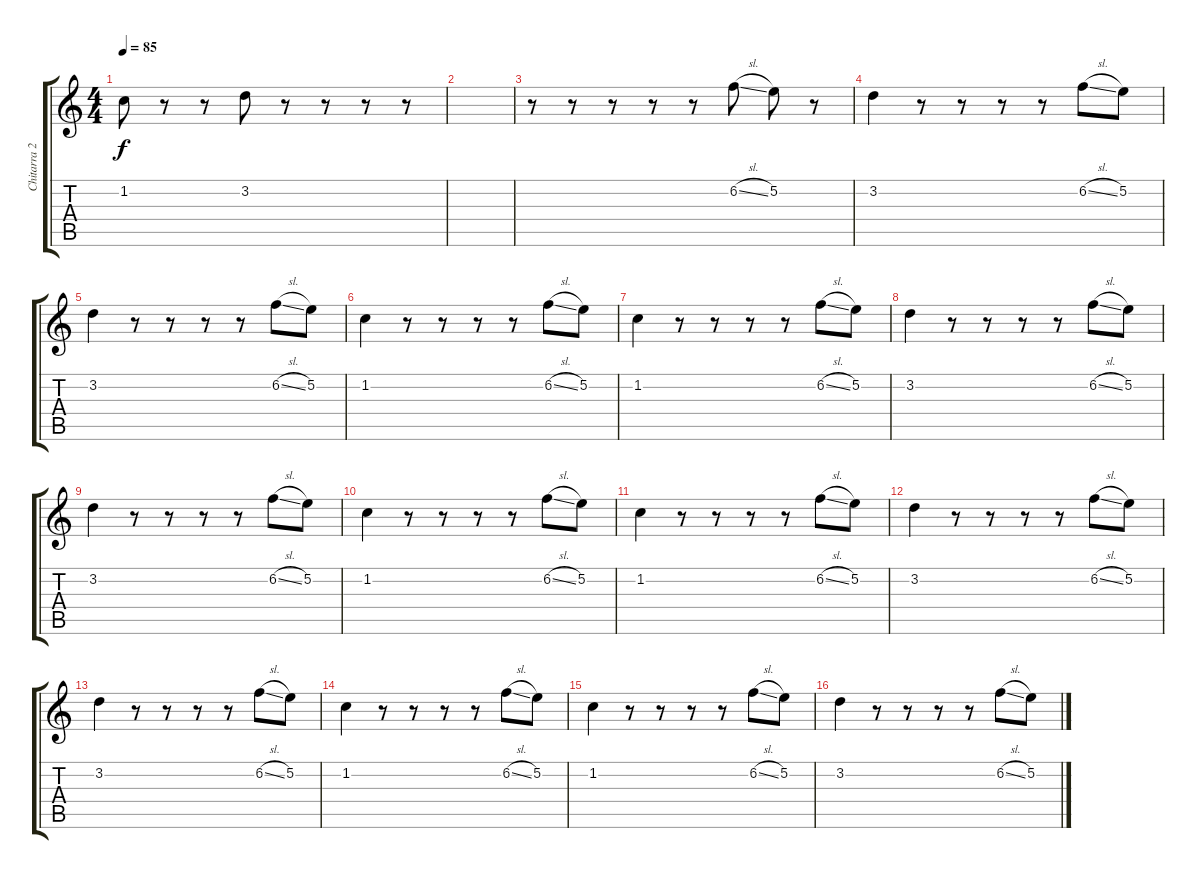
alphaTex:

\track ("Chitarra 2" "Chitarra 2") {instrument electricguitarclean}
\staff {score tabs}
\tuning (E4 B3 G3 D3 A2 E2) {hide}
\ts (4 4)
\tempo 85
\clef g2
\ks c
1.2.8{dy f} r.8 r.8 3.2.8 r.8 r.8 r.8 r.8 |
|
r.8 r.8 r.8 r.8 r.8 6.2{sl}.8 5.2.8 r.8 |
3.2.4 r.8 r.8 r.8 r.8 6.2{sl}.8 5.2.8 |
3.2.4 r.8 r.8 r.8 r.8 6.2{sl}.8 5.2.8 |
1.2.4 r.8 r.8 r.8 r.8 6.2{sl}.8 5.2.8 |
1.2.4 r.8 r.8 r.8 r.8 6.2{sl}.8 5.2.8 |
3.2.4 r.8 r.8 r.8 r.8 6.2{sl}.8 5.2.8 |
3.2.4 r.8 r.8 r.8 r.8 6.2{sl}.8 5.2.8 |
1.2.4 r.8 r.8 r.8 r.8 6.2{sl}.8 5.2.8 |
1.2.4 r.8 r.8 r.8 r.8 6.2{sl}.8 5.2.8 |
3.2.4 r.8 r.8 r.8 r.8 6.2{sl}.8 5.2.8 |
3.2.4 r.8 r.8 r.8 r.8 6.2{sl}.8 5.2.8 |
1.2.4 r.8 r.8 r.8 r.8 6.2{sl}.8 5.2.8 |
1.2.4 r.8 r.8 r.8 r.8 6.2{sl}.8 5.2.8 |
3.2.4 r.8 r.8 r.8 r.8 6.2{sl}.8 5.2.8
